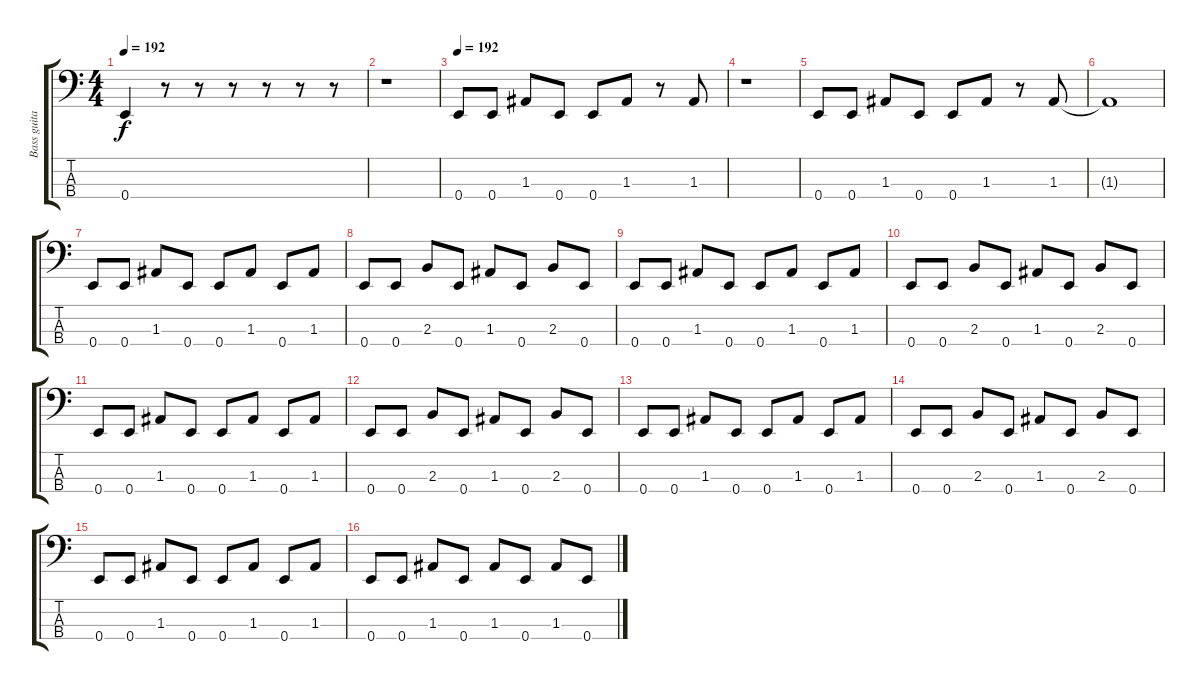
\track ("Bass guitar" "Bass guita") {instrument electricbassfinger}
\staff {score tabs}
\tuning (G2 D2 A1 E1) {hide}
\ts (4 4)
\tempo 192
\clef f4
\ks c
0.4.4{dy f} r.8 r.8 r.8 r.8 r.8 r.8 |
r.1 |
\tempo 192
0.4.8 0.4.8 1.3.8 0.4.8 0.4.8 1.3.8 r.8 1.3.8 |
r.1 |
0.4.8 0.4.8 1.3.8 0.4.8 0.4.8 1.3.8 r.8 1.3.8 |
1.3{t}.1 |
0.4.8 0.4.8 1.3.8 0.4.8 0.4.8 1.3.8 0.4.8 1.3.8 |
0.4.8 0.4.8 2.3.8 0.4.8 1.3.8 0.4.8 2.3.8 0.4.8 |
0.4.8 0.4.8 1.3.8 0.4.8 0.4.8 1.3.8 0.4.8 1.3.8 |
0.4.8 0.4.8 2.3.8 0.4.8 1.3.8 0.4.8 2.3.8 0.4.8 |
0.4.8 0.4.8 1.3.8 0.4.8 0.4.8 1.3.8 0.4.8 1.3.8 |
0.4.8 0.4.8 2.3.8 0.4.8 1.3.8 0.4.8 2.3.8 0.4.8 |
0.4.8 0.4.8 1.3.8 0.4.8 0.4.8 1.3.8 0.4.8 1.3.8 |
0.4.8 0.4.8 2.3.8 0.4.8 1.3.8 0.4.8 2.3.8 0.4.8 |
0.4.8 0.4.8 1.3.8 0.4.8 0.4.8 1.3.8 0.4.8 1.3.8 |
0.4.8 0.4.8 1.3.8 0.4.8 1.3.8 0.4.8 1.3.8 0.4.8
